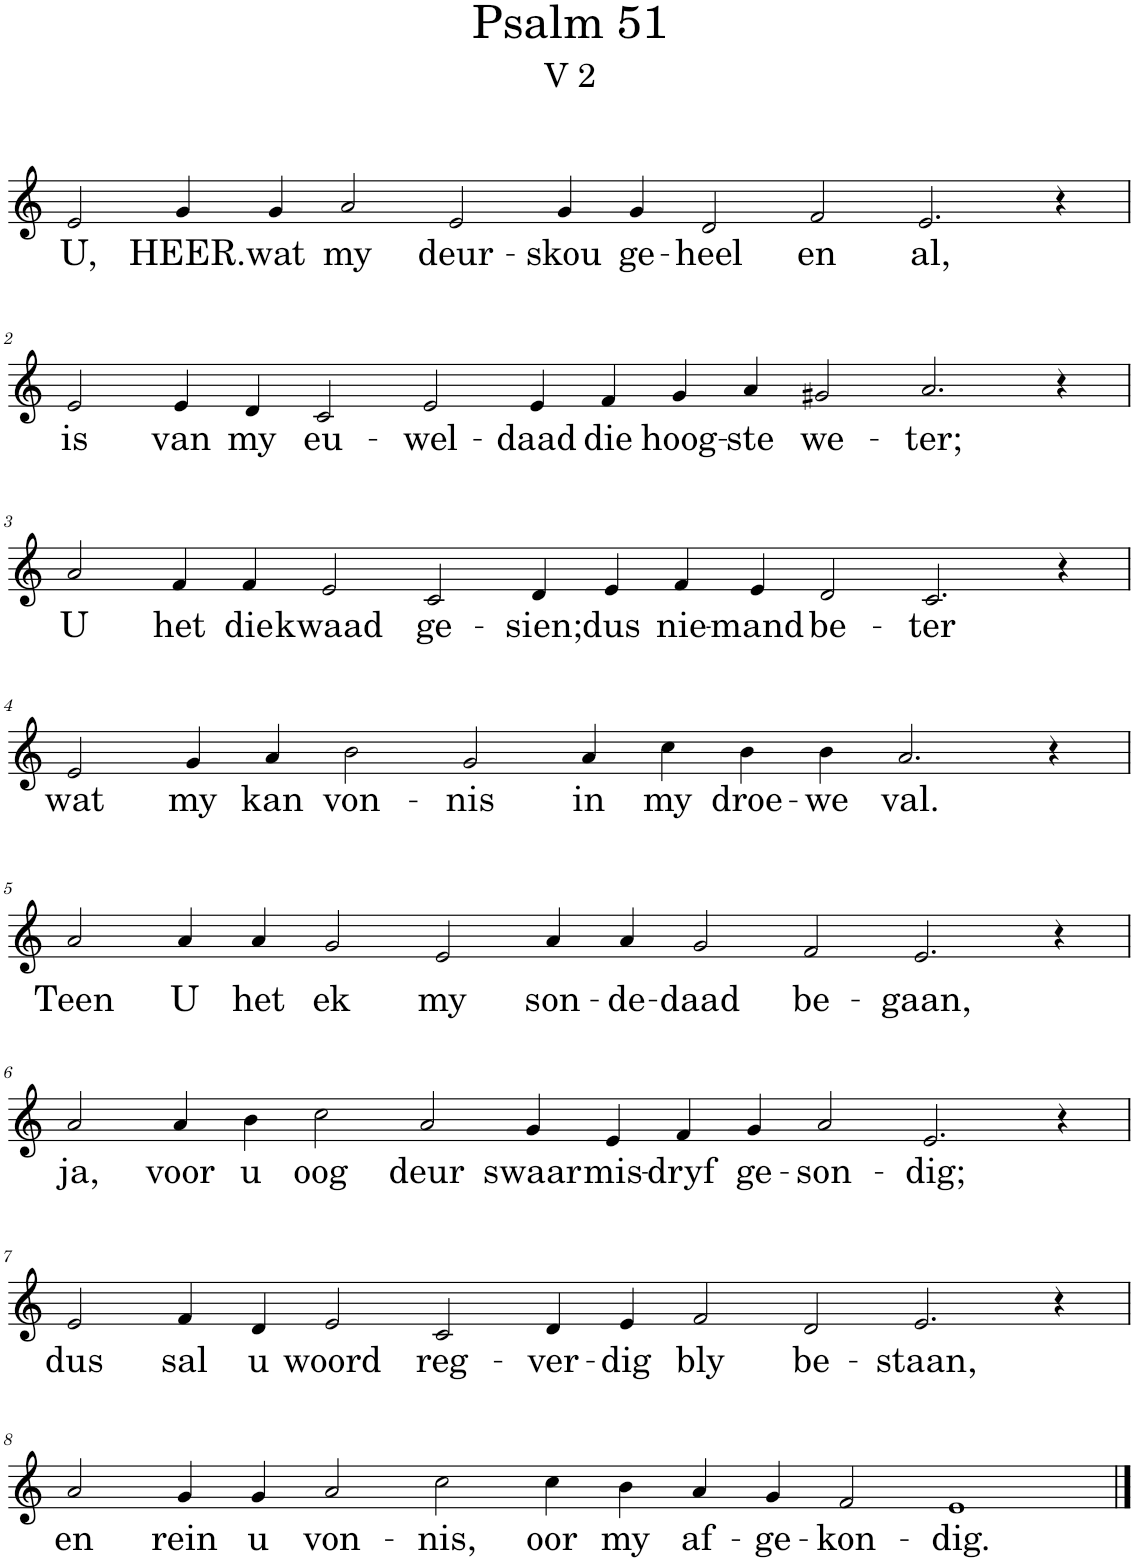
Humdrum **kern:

**kern	**text
*part1	*part1
*staff1	*staff1
*I"Pipe Organ	*
*I'Org.	*
*clefG2	*
*k[]	*
*M18/4	*
=1	=1
!	!LO:LY:b
2e/	U,
!	!LO:LY:b
4g/	HEER.
!	!LO:LY:b
4g/	wat
!	!LO:LY:b
2a/	my
!	!LO:LY:b
2e/	deur-
!	!LO:LY:b
4g/	-skou
!	!LO:LY:b
4g/	ge-
!	!LO:LY:b
2d/	-heel
!	!LO:LY:b
2f/	en
!	!LO:LY:b
2.e/	al,
4r	.
!!LO:LB:g=z
=2	=2
!	!LO:LY:b
2e/	is
!	!LO:LY:b
4e/	van
!	!LO:LY:b
4d/	my
!	!LO:LY:b
2c/	eu-
!	!LO:LY:b
2e/	-wel-
!	!LO:LY:b
4e/	-daad
!	!LO:LY:b
4f/	die
!	!LO:LY:b
4g/	hoog-
!	!LO:LY:b
4a/	-ste
!	!LO:LY:b
2g#X/	we-
!	!LO:LY:b
2.a/	-ter;
4r	.
!!LO:LB:g=z
=3	=3
!	!LO:LY:b
2a/	U
!	!LO:LY:b
4f/	het
!	!LO:LY:b
4f/	die
!	!LO:LY:b
2e/	kwaad
!	!LO:LY:b
2c/	ge-
!	!LO:LY:b
4d/	-sien;
!	!LO:LY:b
4e/	dus
!	!LO:LY:b
4f/	nie-
!	!LO:LY:b
4e/	-mand
!	!LO:LY:b
2d/	be-
!	!LO:LY:b
2.c/	-ter
4r	.
!!LO:LB:g=z
=4	=4
*M16/4	*
!	!LO:LY:b
2e/	wat
!	!LO:LY:b
4g/	my
!	!LO:LY:b
4a/	kan
!	!LO:LY:b
2b\	von-
!	!LO:LY:b
2g/	-nis
!	!LO:LY:b
4a/	in
!	!LO:LY:b
4cc\	my
!	!LO:LY:b
4b\	droe-
!	!LO:LY:b
4b\	-we
!	!LO:LY:b
2.a/	val.
4r	.
!!LO:LB:g=z
=5	=5
*M18/4	*
!	!LO:LY:b
2a/	Teen
!	!LO:LY:b
4a/	U
!	!LO:LY:b
4a/	het
!	!LO:LY:b
2g/	ek
!	!LO:LY:b
2e/	my
!	!LO:LY:b
4a/	son-
!	!LO:LY:b
4a/	-de-
!	!LO:LY:b
2g/	-daad
!	!LO:LY:b
2f/	be-
!	!LO:LY:b
2.e/	-gaan,
4r	.
!!LO:LB:g=z
=6	=6
!	!LO:LY:b
2a/	ja,
!	!LO:LY:b
4a/	voor
!	!LO:LY:b
4b\	u
!	!LO:LY:b
2cc\	oog
!	!LO:LY:b
2a/	deur
!	!LO:LY:b
4g/	swaar
!	!LO:LY:b
4e/	mis-
!	!LO:LY:b
4f/	-dryf
!	!LO:LY:b
4g/	ge-
!	!LO:LY:b
2a/	-son-
!	!LO:LY:b
2.e/	-dig;
4r	.
!!LO:LB:g=z
=7	=7
!	!LO:LY:b
2e/	dus
!	!LO:LY:b
4f/	sal
!	!LO:LY:b
4d/	u
!	!LO:LY:b
2e/	woord
!	!LO:LY:b
2c/	reg-
!	!LO:LY:b
4d/	-ver-
!	!LO:LY:b
4e/	-dig
!	!LO:LY:b
2f/	bly
!	!LO:LY:b
2d/	be-
!	!LO:LY:b
2.e/	-staan,
4r	.
!!LO:LB:g=z
=8	=8
!	!LO:LY:b
2a/	en
!	!LO:LY:b
4g/	rein
!	!LO:LY:b
4g/	u
!	!LO:LY:b
2a/	von-
!	!LO:LY:b
2cc\	-nis,
!	!LO:LY:b
4cc\	oor
!	!LO:LY:b
4b\	my
!	!LO:LY:b
4a/	af-
!	!LO:LY:b
4g/	-ge-
!	!LO:LY:b
2f/	-kon-
!	!LO:LY:b
1e	-dig.
==	==
*-	*-
